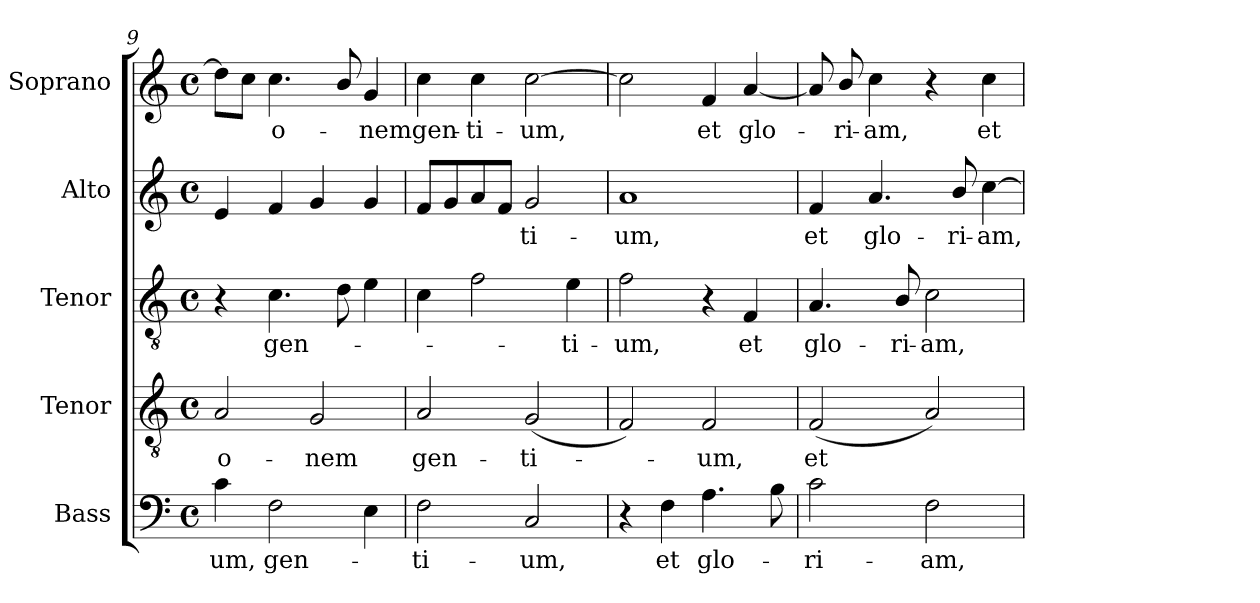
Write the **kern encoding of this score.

**kern	**text	**kern	**text	**kern	**text	**kern	**text	**kern	**text
*part5	*part5	*part4	*part4	*part3	*part3	*part2	*part2	*part1	*part1
*staff5	*staff5	*staff4	*staff4	*staff3	*staff3	*staff2	*staff2	*staff1	*staff1
*I"Bass	*	*I"Tenor	*	*I"Tenor	*	*I"Alto	*	*I"Soprano	*
*I'B.	*	*I'T.	*	*I'T.	*	*I'A.	*	*I'S.	*
*clefF4	*	*clefGv2	*	*clefGv2	*	*clefG2	*	*clefG2	*
*	*	*ITrd7c12	*	*ITrd7c12	*	*	*	*	*
*k[]	*	*k[]	*	*k[]	*	*k[]	*	*k[]	*
*C:	*	*C:	*	*C:	*	*C:	*	*C:	*
*M4/4	*	*M4/4	*	*M4/4	*	*M4/4	*	*M4/4	*
*met(c)	*	*met(c)	*	*met(c)	*	*met(c)	*	*met(c)	*
=9	=9	=9	=9	=9	=9	=9	=9	=9	=9
!	!LO:LY:b:color=#000000	!	!	!	!	!	!	!	!
!	!	!	!LO:LY:b:color=#000000	!	!	!	!	!	!
4ci\	-um,	2AAi/	-o-	4r	.	4ei/	.	8ddi\L]	.
.	.	.	.	.	.	.	.	8cci\J	.
!	!LO:LY:b:color=#000000	!	!	!	!	!	!	!	!
!	!	!	!	!	!LO:LY:b:color=#000000	!	!	!	!
!	!	!	!	!	!	!	!	!	!LO:LY:b:color=#000000
2Fi\	gen-	.	.	4.Ci\	gen-	4fi/	.	4.cci\	-o-
!	!	!	!LO:LY:b:color=#000000	!	!	!	!	!	!
.	.	2GGi/	-nem	.	.	4gi/	.	.	.
.	.	.	.	8Di\	.	.	.	8bi/	.
!	!	!	!	!	!	!	!	!	!LO:LY:b:color=#000000
4Ei\	.	.	.	4Ei\	.	4gi/	.	4gi/	-nem
=10	=10	=10	=10	=10	=10	=10	=10	=10	=10
!	!LO:LY:b:color=#000000	!	!	!	!	!	!	!	!
!	!	!	!LO:LY:b:color=#000000	!	!	!	!	!	!
!	!	!	!	!	!	!	!	!	!LO:LY:b:color=#000000
2Fi\	-ti-	2AAi/	gen-	4Ci\	.	8fi/L	.	4cci\	gen-
.	.	.	.	.	.	8gi/	.	.	.
!	!	!	!	!	!	!	!	!	!LO:LY:b:color=#000000
.	.	.	.	2Fi\	.	8ai/	.	4cci\	-ti-
.	.	.	.	.	.	8fi/J	.	.	.
!	!LO:LY:b:color=#000000	!	!	!	!	!	!	!	!
!	!	!	!LO:LY:b:color=#000000	!	!	!	!	!	!
!	!	!	!	!	!	!	!LO:LY:b:color=#000000	!	!
!	!	!	!	!	!	!	!	!	!LO:LY:b:color=#000000
2Ci/	-um,	(2GGi/	-ti-	.	.	2gi/	-ti-	[2cci\	-um,
!	!	!	!	!	!LO:LY:b:color=#000000	!	!	!	!
.	.	.	.	4Ei\	-ti-	.	.	.	.
=11	=11	=11	=11	=11	=11	=11	=11	=11	=11
!	!	!	!	!	!LO:LY:b:color=#000000	!	!	!	!
!	!	!	!	!	!	!	!LO:LY:b:color=#000000	!	!
4r	.	2FFi/)	.	2Fi\	-um,	1ai	-um,	2cci\]	.
!	!LO:LY:b:color=#000000	!	!	!	!	!	!	!	!
4Fi\	et	.	.	.	.	.	.	.	.
!	!LO:LY:b:color=#000000	!	!	!	!	!	!	!	!
!	!	!	!LO:LY:b:color=#000000	!	!	!	!	!	!
!	!	!	!	!	!	!	!	!	!LO:LY:b:color=#000000
4.Ai\	glo-	2FFi/	-um,	4r	.	.	.	4fi/	et
!	!	!	!	!	!LO:LY:b:color=#000000	!	!	!	!
!	!	!	!	!	!	!	!	!	!LO:LY:b:color=#000000
.	.	.	.	4FFi/	et	.	.	[4ai/	glo-
8Bi\	.	.	.	.	.	.	.	.	.
=12	=12	=12	=12	=12	=12	=12	=12	=12	=12
!	!LO:LY:b:color=#000000	!	!	!	!	!	!	!	!
!	!	!	!LO:LY:b:color=#000000	!	!	!	!	!	!
!	!	!	!	!	!LO:LY:b:color=#000000	!	!	!	!
!	!	!	!	!	!	!	!LO:LY:b:color=#000000	!	!
2ci\	-ri-	(2FFi/	et	4.AAi/	glo-	4fi/	et	8ai/]	.
!	!	!	!	!	!	!	!	!	!LO:LY:b:color=#000000
.	.	.	.	.	.	.	.	8bi/	-ri-
!	!	!	!	!	!	!	!LO:LY:b:color=#000000	!	!
!	!	!	!	!	!	!	!	!	!LO:LY:b:color=#000000
.	.	.	.	.	.	4.ai/	glo-	4cci\	-am,
!	!	!	!	!	!LO:LY:b:color=#000000	!	!	!	!
.	.	.	.	8BBi/	-ri-	.	.	.	.
!	!LO:LY:b:color=#000000	!	!	!	!	!	!	!	!
!	!	!	!	!	!LO:LY:b:color=#000000	!	!	!	!
2Fi\	-am,	2AAi/)	.	2Ci\	-am,	.	.	4r	.
!	!	!	!	!	!	!	!LO:LY:b:color=#000000	!	!
.	.	.	.	.	.	8bi/	-ri-	.	.
!	!	!	!	!	!	!	!LO:LY:b:color=#000000	!	!
!	!	!	!	!	!	!	!	!	!LO:LY:b:color=#000000
.	.	.	.	.	.	[4cci\	-am,	4cci\	et
=	=	=	=	=	=	=	=	=	=
*-	*-	*-	*-	*-	*-	*-	*-	*-	*-
